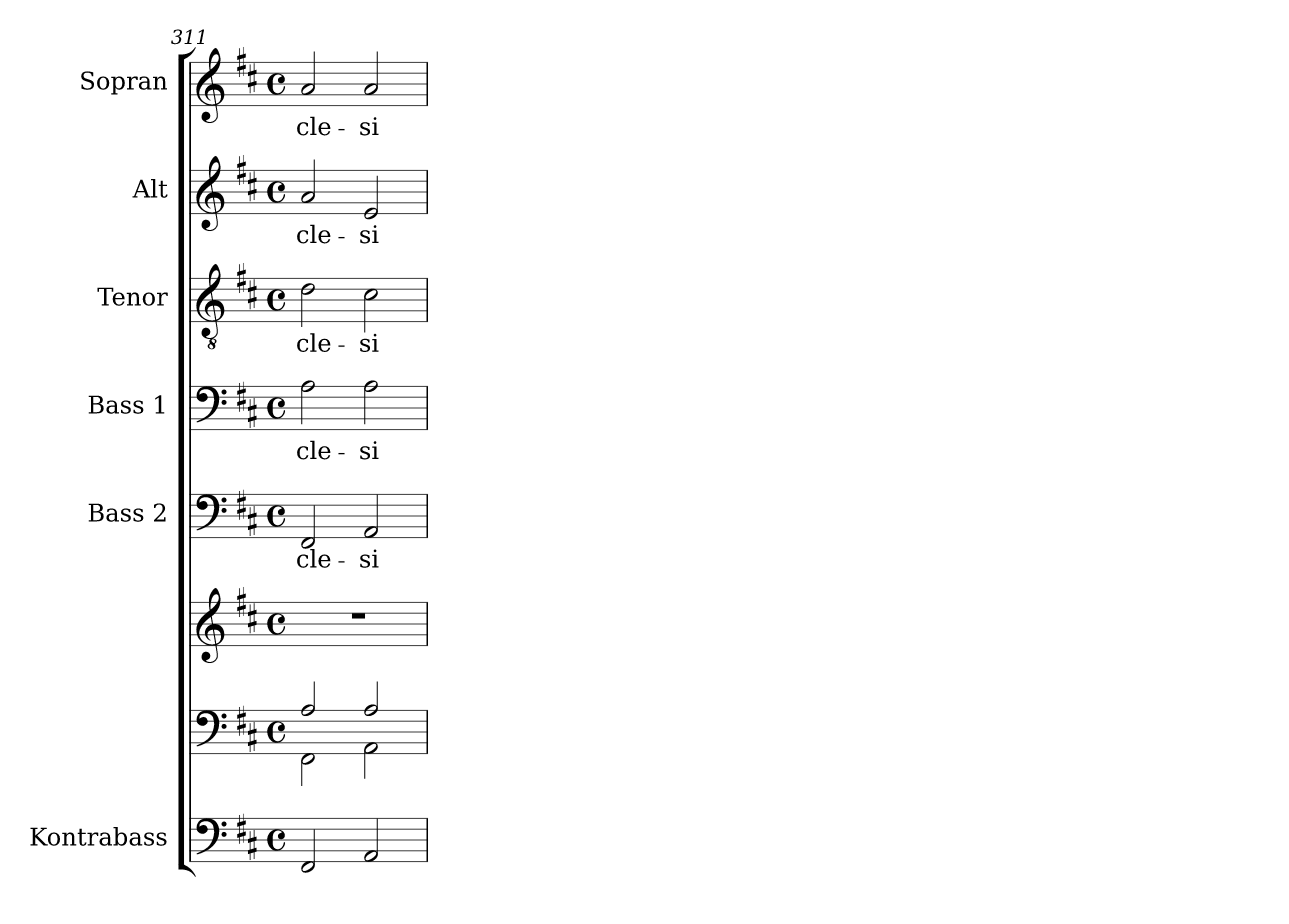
**kern	**kern	**kern	**kern	**text	**kern	**text	**kern	**text	**kern	**text	**kern	**text
*part7	*part6	*part6	*part5	*part5	*part4	*part4	*part3	*part3	*part2	*part2	*part1	*part1
*staff8	*staff7	*staff6	*staff5	*staff5	*staff4	*staff4	*staff3	*staff3	*staff2	*staff2	*staff1	*staff1
*I"Kontrabass	*	*	*I"Bass 2	*	*I"Bass 1	*	*I"Tenor	*	*I"Alt	*	*I"Sopran	*
*I'Kb.	*	*	*I'B. 2	*	*I'B. 1	*	*I'T.	*	*I'A.	*	*I'S.	*
*clefF4	*clefF4	*clefG2	*clefF4	*	*clefF4	*	*clefGv2	*	*clefG2	*	*clefG2	*
*ITrd7c12	*	*	*	*	*	*	*	*	*	*	*	*
*k[f#c#]	*k[f#c#]	*k[f#c#]	*k[f#c#]	*	*k[f#c#]	*	*k[f#c#]	*	*k[f#c#]	*	*k[f#c#]	*
*D:	*D:	*D:	*D:	*	*D:	*	*D:	*	*D:	*	*D:	*
*M4/4	*M4/4	*M4/4	*M4/4	*	*M4/4	*	*M4/4	*	*M4/4	*	*M4/4	*
*met(c)	*met(c)	*met(c)	*met(c)	*	*met(c)	*	*met(c)	*	*met(c)	*	*met(c)	*
=311	=311	=311	=311	=311	=311	=311	=311	=311	=311	=311	=311	=311
*	*^	*	*	*	*	*	*	*	*	*	*	*
!	!	!	!	!	!LO:LY:b	!	!LO:LY:b	!	!LO:LY:b	!	!LO:LY:b	!	!LO:LY:b
2FFF#/	2A/	2FF#\	1r	2FF#/	-cle-	2A\	-cle-	2d\	-cle-	2a/	-cle-	2a/	-cle-
!	!	!	!	!	!LO:LY:b	!	!LO:LY:b	!	!LO:LY:b	!	!LO:LY:b	!	!LO:LY:b
2AAA/	2A/	2AA\	.	2AA/	-si-	2A\	-si-	2c#\	-si-	2e/	-si-	2a/	-si-
*	*v	*v	*	*	*	*	*	*	*	*	*	*	*
=	=	=	=	=	=	=	=	=	=	=	=	=
*-	*-	*-	*-	*-	*-	*-	*-	*-	*-	*-	*-	*-
